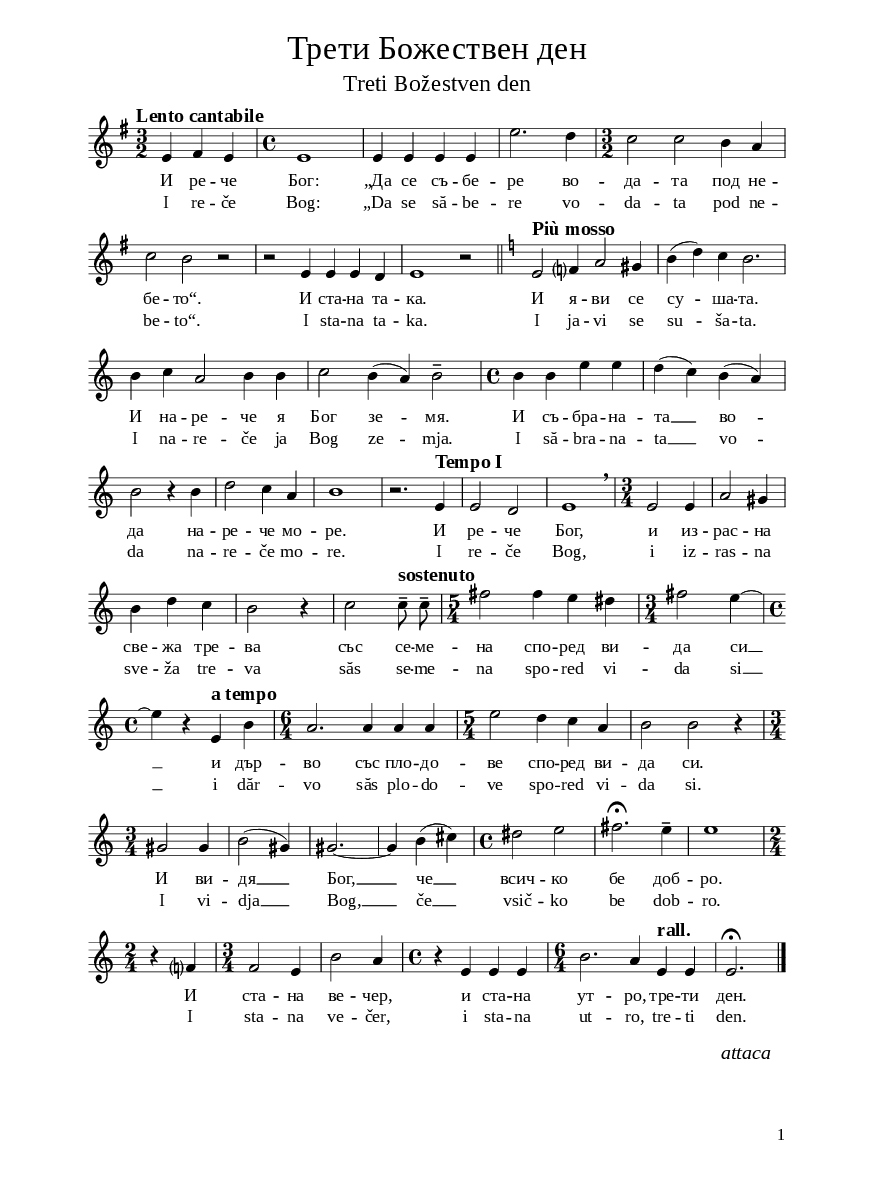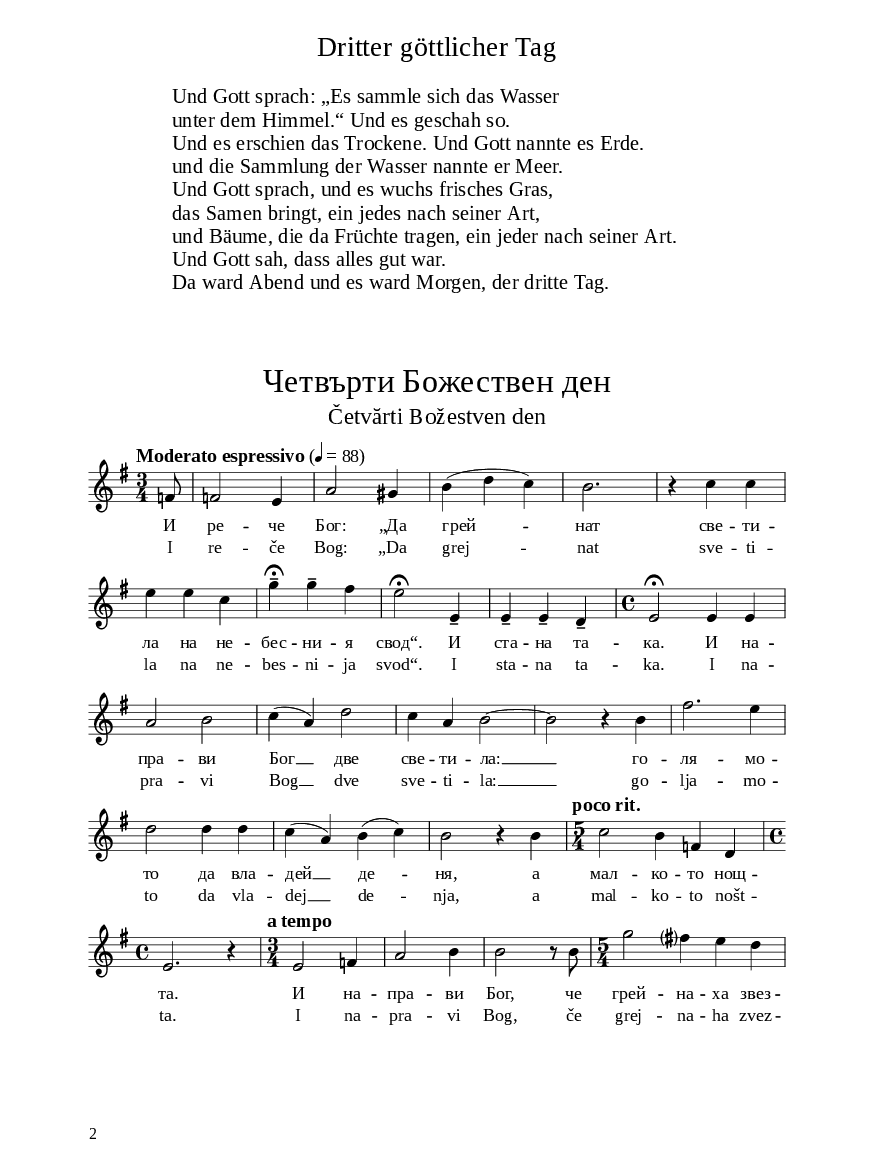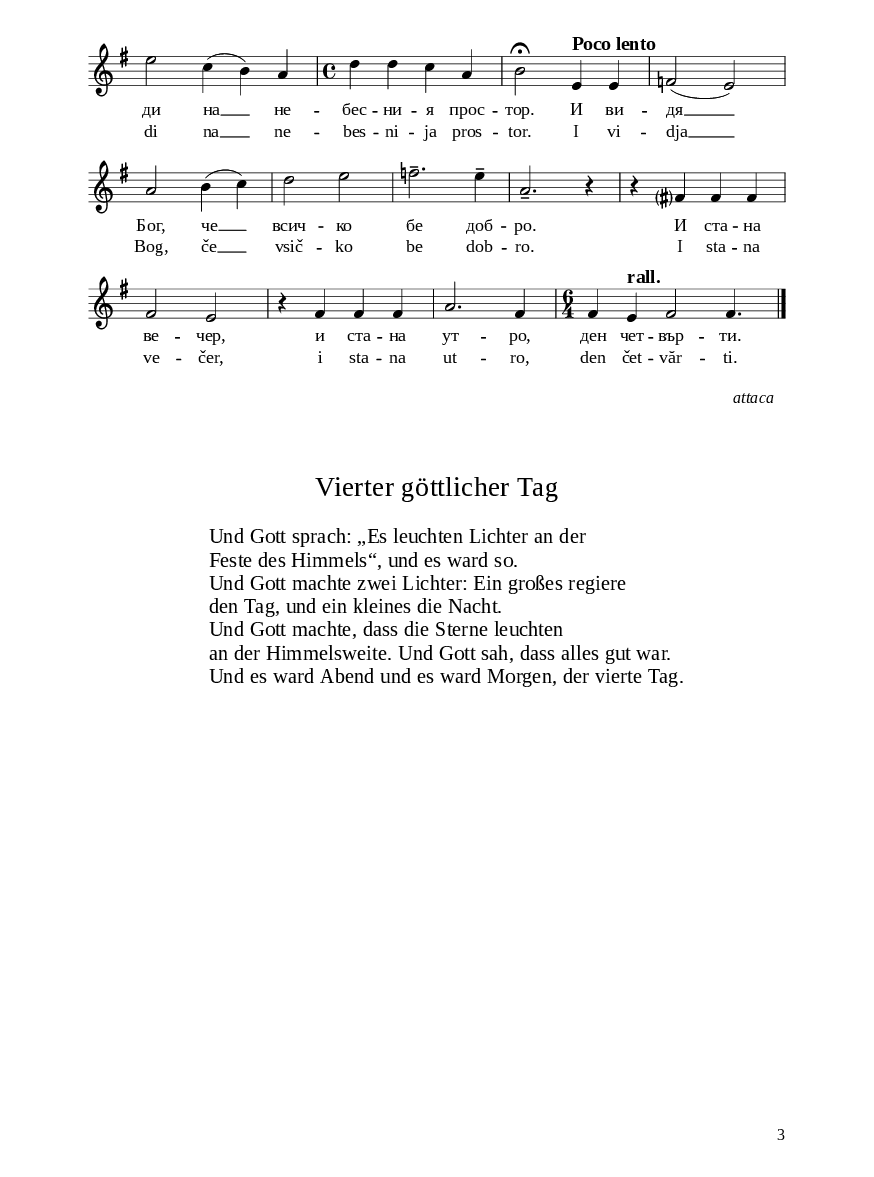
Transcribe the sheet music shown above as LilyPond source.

\version "2.24.4"

% include paper part and global functions
\include "include/globals.ily"

\bookpart {
  \label #'ref193
  \tocItem \markup "     Трети Божествен ден – Treti Božestven den"
  \include "include/bookpart-paper.ily"
  \score {
    \include "include/score-layout.ily"

    \new Voice \absolute {
      \clef treble
      \key e \minor
      \time 3/2
      \tempo "Lento cantabile"
      \autoBeamOff
      \partial 2.
      e'4  fis'4
      e'4 | % 2
      \time 4/4  | % 2
      e'1 | % 3
      e'4  e'4  e'4  e'4 | % 4
      e''2. d''4   | % 5
      \time 3/2   | % 5
      c''2 c''2 b'4  a'4 | \break % 6
      c''2 b'2 r2 | % 7
      r2  e'4  e'4  e'4  d'4 | % 8
      e'1 r2 \bar "||"
      \key a \minor | % 9
      \tempo "Più mosso"e'2 f'?4  a'2
      gis'4 |
      b'4 ( d''4 ) c''4 b'2. \break | % 11
      b'4 c''4  a'2 b'4 b'4
      | % 12
      c''2 b'4 (  a'4 ) b'2 -- | % 13
      \time 4/4  | % 13
      b'4 b'4 e''4 e''4 | % 14
      d''4 ( c''4 ) b'4 (  a'4 )
      \break | % 15
      b'2 r4 b'4 | % 16
      d''2 c''4  a'4 | % 17
      b'1 | % 18
      r2.  \tempo "Tempo I" e'4 | % 19
      e'2  d'2 |
      e'1 \breathe   | % 21
      \time 3/4  | % 21
      e'2  e'4  |  % 22
      a'2  gis'4 | \break % 23
      b'4 d''4 c''4 | % 24
      b'2 r4 | % 25
      c''2 \tempo"sostenuto" c''8 --
      c''8 -- | % 26
      \time 5/4  | % 26
      fis''2 fis''4 e''4 dis''4 |  % 27
      \time 3/4  | % 27
      fis''2 e''4 ~ |\break   % 28
      \time 4/4  | % 28
      e''4 r4  \tempo"a tempo"e'4
      b'4 | % 29
      \time 6/4  | % 29
      a'2.  a'4  a'4  a'4 |
      \time 5/4  |
      e''2 d''4 c''4  a'4  | % 31
      b'2 b'2 r4 | \break % 32
      \time 3/4  | % 32
      gis'2  gis'4 |  % 33
      b'2 (  gis'4 ) | % 34
      gis'2. ~ | % 35
      gis'4 b'4 ( cis''4 ) | % 36
      \time 4/4  | % 36
      dis''2 e''2  | % 37
      fis''2. ^\fermata e''4 -- | % 38
      e''1 | \break % 39
      \time 2/4  | % 39
      r4  f'?4 |
      \time 3/4  |
      f'2  e'4 | % 41
      b'2  a'4 | % 42
      \time 4/4  | % 42
      r4  e'4  e'4  e'4 | % 43
      \time 6/4  | % 43
      b'2.  a'4   % 44
      \tempo"rall."e'4 e'4 | e'2. \fermata
      \bar "|."
    }

    \addlyrics {
      И
      ре -- че Бог: „Да се съ -- бе --
      ре во -- да -- та под не -- бе --
      то“. И ста -- на та -- ка. И я --
      ви се су -- ша -- та. И на --
      ре -- че я Бог зе -- мя. И съ
      -- бра -- на -- та __  во -- да на
      -- ре -- че мо -- ре. И ре -- че
      Бог, и из -- рас -- на све -- жа
      тре -- ва със се -- ме -- на спо --
      ред ви -- да си __  и дър -- во
      със пло -- до -- ве спо -- ред ви --
      да си. И ви -- дя __  Бог, __ че __
      всич -- ко бе доб -- ро. И ста
      -- на ве -- чер, и ста -- на ут --
      ро, тре -- ти ден.}


      \addlyrics {
        I
        re -- če Bog: „Da se să -- be --
        re vo -- da -- ta pod ne -- be --
        to“. I sta -- na ta -- ka. I ja --
        vi se su -- ša -- ta. I na --
        re -- če ja Bog ze -- mja. I să
        -- bra -- na -- ta __  vo -- da na
        -- re -- če mo -- re. I re -- če
        Bog, i iz -- ras -- na sve -- ža
        tre -- va săs se -- me -- na spo --
        red vi -- da si __  i dăr -- vo
        săs plo -- do -- ve spo -- red vi --
        da si. I vi -- dja __  Bog, __ če __
        vsič -- ko be dob -- ro. I sta
        -- na ve -- čer, i sta -- na ut --
        ro, tre -- ti den.}

        \header {
          title = \titleFunc "Трети Божествен ден" "Treti Božestven den"
        }

        \midi{}

      } % score

      \markup \empty-one

      \markup \raise #2.8 \override #'(baseline-skip . 2) {
        \column {
          \fill-line \italic \huge { "" "" \concat {"attaca" "   " }}
        }
      }

      \pageBreak

      % include foreign translation(s) of the song
      \version "2.24.4"

\markup \fill-line { \fontsize #deTitleFontSize "Dritter göttlicher Tag" }
\markup \null
\markup \null
\markup \abs-fontsize #10 {
  \hspace #10
  \override #`(baseline-skip . ,deCoupletBaselineSkip)

  \column {
    \line { " " }


    \line { " "Und Gott sprach: „Es sammle sich das Wasser}
    \line { " "unter dem Himmel.“ Und es geschah so.}
    \line { " "Und es erschien das Trockene. Und Gott nannte es Erde.} 
    \line { " " und die Sammlung der Wasser nannte er Meer.}
    \line { " "Und Gott sprach, und es wuchs frisches Gras,}
    \line { " "das Samen bringt, ein jedes nach seiner Art,}
    \line { " " und Bäume, die da Früchte tragen, ein jeder nach seiner Art.}
    \line { " " Und Gott sah, dass alles gut war.}
    \line { " " Da ward Abend und es ward Morgen, der dritte Tag.}


  }
}




      \markup \vspace #3

      \label #'ref194
      \tocItem \markup "     Четвърти Божествен ден – Četvărti Božestven den"
      \include "include/bookpart-paper.ily"
      \score {
        \include "include/score-layout.ily"

        \new Voice \absolute {
          \clef treble
          \key e \minor
          \time 3/4
          \tempoFunc "Moderato espressivo" 4 "88"
          \autoBeamOff
          \partial 8
          f'8  | % 2
          f'2  e'4 | % 3
          a'2  gis'4 | % 4
          b'4 ( d''4 c''4 ) | % 5
          b'2. | % 6
          r4 c''4 c''4 \break  | % 7
          e''4 e''4 c''4 | % 8
          g''4 ^\fermata -- g''4 -- fis''4
          | % 9
          e''2 ^\fermata  e'4 -- |
          e'4 --  e'4 --  d'4 -- | % 11
          \time 4/4  | % 11
          e'2 ^\fermata  e'4  e'4 \break | % 12
          a'2 b'2 | % 13
          c''4 (  a'4 ) d''2 | % 14
          c''4  a'4 b'2 ~ | % 15
          b'2 r4 b'4 | % 16
          fis''2. e''4 \break  | % 17
          d''2 d''4 d''4 | % 18
          c''4 (  a'4 ) b'4 ( c''4 ) | % 19
          b'2 r4 b'4 |
          \time 5/4  |
          \tempo"poco rit." c''2 b'4
          f'4  d'4 \break | % 21
          \time 4/4  | % 21
          e'2. r4 | % 22
          \time 3/4  | % 22
          \tempo"a tempo"e'2 f'4 | % 23
          a'2 b'4 | % 24
          b'2 r8 b'8 | % 25
          \time 5/4  | % 25
          g''2 fis''?4 e''4 d''4 \break  | % 26
          e''2 c''4 ( b'4 )  a'4 | % 27
          \time 4/4  | % 27
          d''4 d''4 c''4  a'4 | % 28
          b'2 ^\fermata \tempo"Poco lento" e'4
          e'4 | % 29
          f'2 (  e'2 ) \break |
          a'2 b'4 ( c''4 ) | % 31
          d''2 e''2 | % 32
          f''2. -- e''4 --  | % 33
          a'2. -- r4 | % 34
          r4  fis'?4  fis'4  fis'4 \break | % 35
          fis'2  e'2 | % 36
          r4  fis'4  fis'4  fis'4 | % 37
          a'2.  fis'4 | % 38
          \time 6/4  | % 38
          fis'4  \tempo "rall." e'4  fis'2
          fis'4. \bar "|."
        }

        \addlyrics {
          И
          ре -- че Бог: „Да грей --
          нат све -- ти -- ла на не -- бес --
          ни -- я свод“. И ста -- на та --
          ка. И на -- пра -- ви Бог __  две
          све -- ти -- ла: __  го -- ля -- мо --
          то да вла -- дей __  де -- ня,
          а мал -- ко -- то нощ -- та. И на --
          пра -- ви Бог, че грей -- на -- ха
          звез -- ди на __  не -- бес -- ни --
          я прос -- тор. И ви -- дя __  Бог,
          че __  всич -- ко бе доб -- ро. И
          ста -- на ве -- чер, и ста -- на
          ут -- ро, ден чет -- вър -- ти.}
          \addlyrics {
            I
            re -- če Bog: „Da grej --
            nat sve -- ti -- la na ne -- bes --
            ni -- ja svod“. I sta -- na ta --
            ka. I na -- pra -- vi Bog __  dve
            sve -- ti -- la: __  go -- lja -- mo --
            to da vla -- dej __  de -- nja,
            a mal -- ko -- to nošt -- ta. I na --
            pra -- vi Bog, če grej -- na -- ha
            zvez -- di na __  ne -- bes -- ni --
            ja pros -- tor. I vi -- dja __  Bog,
            če __  vsič -- ko be dob -- ro. I
            sta -- na ve -- čer, i sta -- na
            ut -- ro, den čet -- văr -- ti.}

            \header {
              title = \titleFunc "Четвърти Божествен ден" "Četvărti Božestven den"
            }

            \midi{}

          } % score
          \markup \empty-one
          \markup \raise #2.8 \override #'(baseline-skip . 2) {
            \column {
              \fill-line \italic { "" "" \concat {"attaca" "   " }}
            }
          }

          \markup \vspace #3

          % include foreign translation(s) of the song
          \version "2.24.4"

\markup \fill-line { \fontsize #deTitleFontSize "Vierter göttlicher Tag" }
\markup \null
\markup \null
\markup \abs-fontsize #10 {
  \hspace #15
  \override #`(baseline-skip . ,deCoupletBaselineSkip)

  \column {
    \line { " " }


 \line { " " Und Gott sprach: „Es leuchten Lichter an der}
 \line { " " Feste des Himmels“, und es ward so.}

 \line { " "  Und Gott machte zwei Lichter: Ein großes regiere}
 \line { " "  den Tag, und ein kleines die Nacht.}

 \line { " " Und Gott machte, dass die Sterne leuchten}
 \line { " " an der Himmelsweite. Und Gott sah, dass alles gut war.}
 
  \line { " " Und es ward Abend und es ward Morgen, der vierte Tag.}

  }
}





        } % bookpart

        % Più mosso
        %
